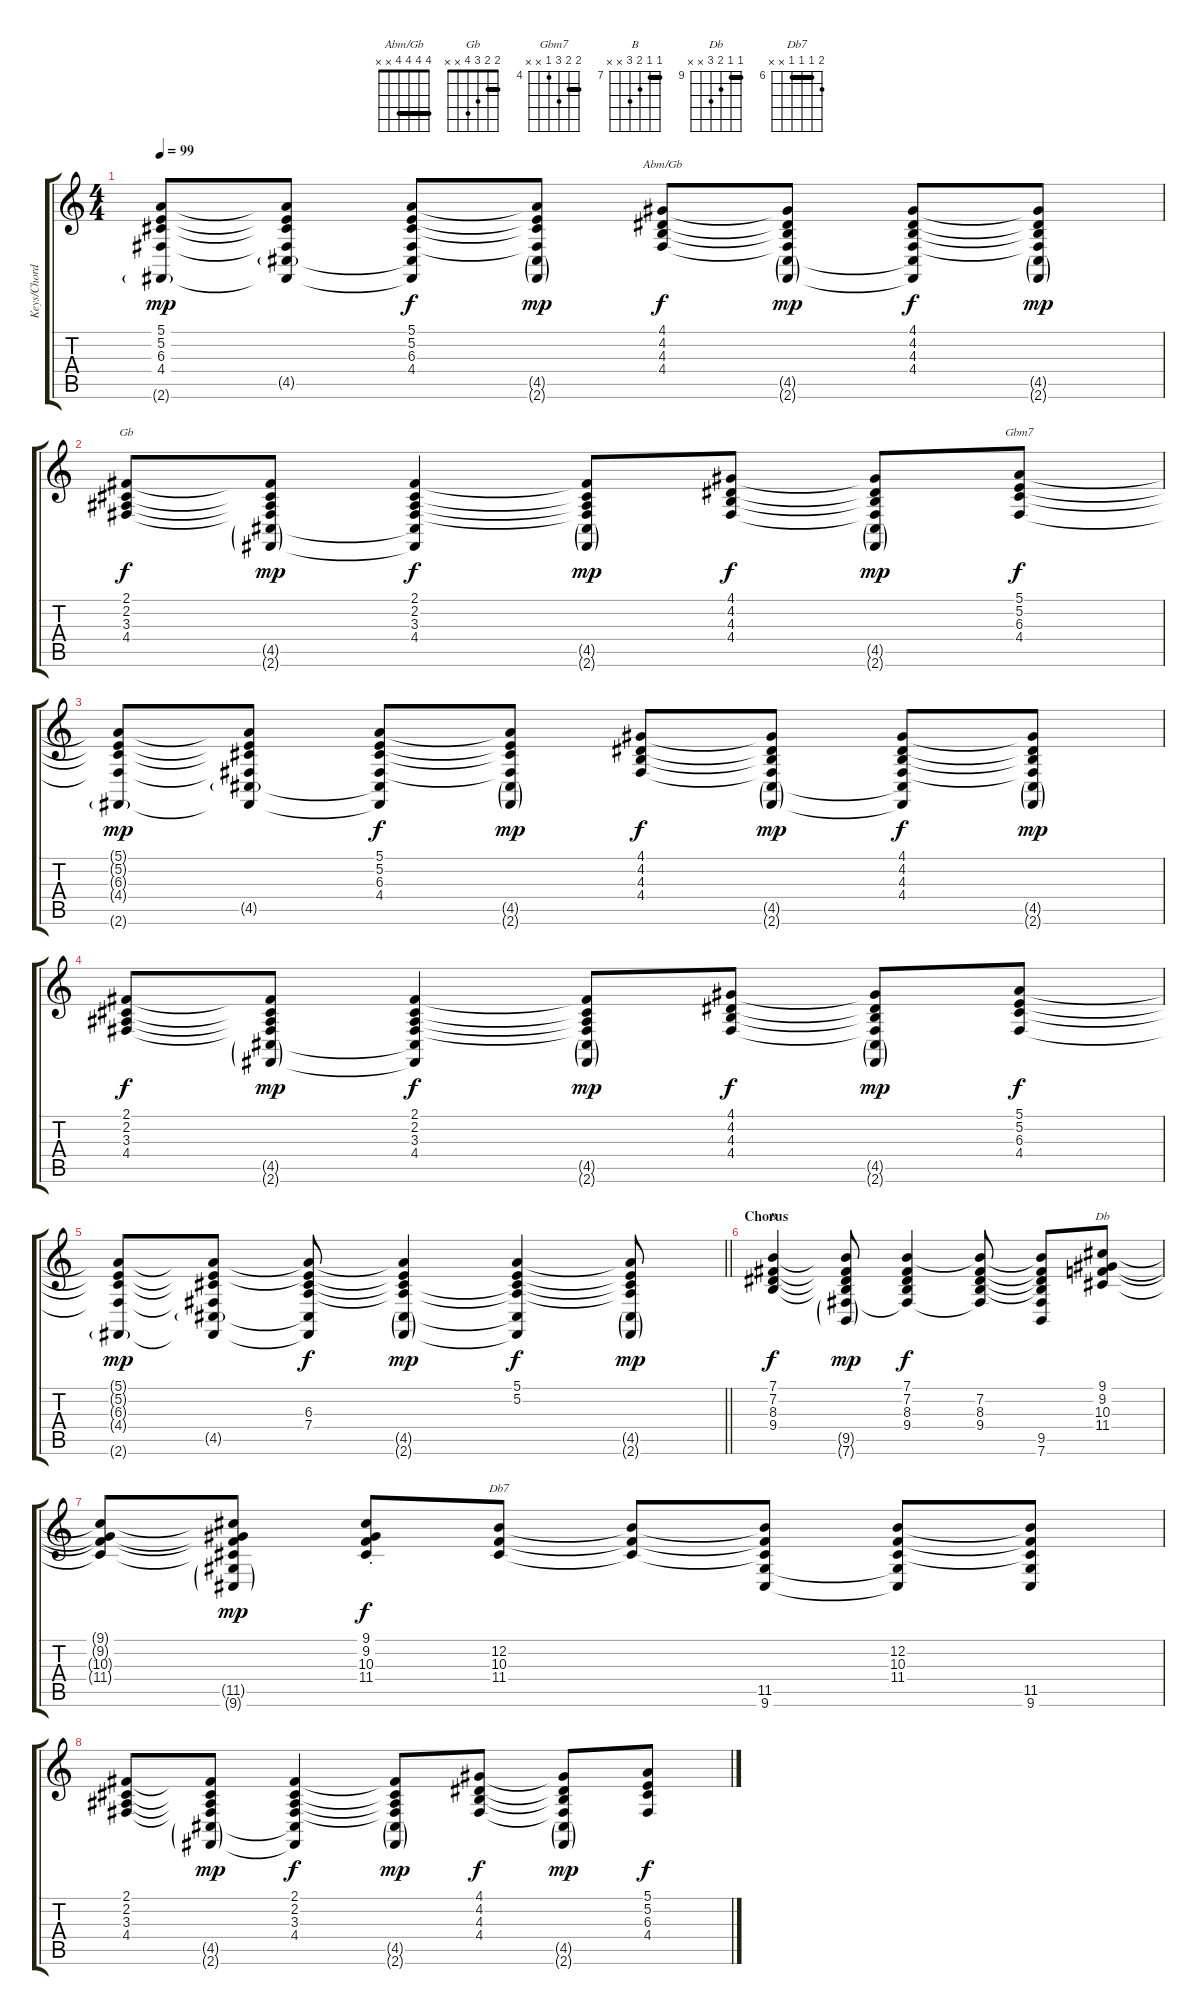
\track ("Keys/Chords" "Keys/Chord") {instrument electricpiano1}
\staff {score tabs}
\tuning (E4 B3 G3 D3 A2 E2) {hide}
\chord ("Abm/Gb" 4 4 4 4 x x) {barre 4}
\chord ("Gb" 2 2 3 4 x x) {barre 2}
\chord ("Gbm7" 5 5 6 4 x x) {firstfret 4 barre 5}
\chord ("B" 7 7 8 9 x x) {firstfret 7 barre 7}
\chord ("Db" 9 9 10 11 x x) {firstfret 9 barre 9}
\chord ("Db7" 7 6 6 6 x x) {firstfret 6 barre 6}
\ts (4 4)
\tempo 99
\clef g2
\ks c
(5.1{t} 5.2{t} 6.3{t} 4.4{t} 2.6{g}).8{dy mp} (5.1{t} 5.2{t} 6.3{t} 4.4{t} 4.5{g} 2.6{t}).8 (5.1 5.2 6.3 4.4 4.5{t} 2.6{t}).8{dy f} (5.1{t} 5.2{t} 6.3{t} 4.4{t} 4.5{g} 2.6{g}).8{dy mp} (4.1 4.2 4.3 4.4).8{ch "Abm/Gb" dy f} (4.1{t} 4.2{t} 4.3{t} 4.4{t} 4.5{g} 2.6{g}).8{dy mp} (4.1 4.2 4.3 4.4 4.5{t} 2.6{t}).8{dy f} (4.1{t} 4.2{t} 4.3{t} 4.4{t} 4.5{g} 2.6{g}).8{dy mp} |
(2.1 2.2 3.3 4.4).8{ch "Gb" dy f} (2.1{t} 2.2{t} 3.3{t} 4.4{t} 4.5{g} 2.6{g}).8{dy mp} (2.1 2.2 3.3 4.4 4.5{t} 2.6{t}).4{dy f} (2.1{t} 2.2{t} 3.3{t} 4.4{t} 4.5{g} 2.6{g}).8{dy mp} (4.1 4.2 4.3 4.4).8{dy f} (4.1{t} 4.2{t} 4.3{t} 4.4{t} 4.5{g} 2.6{g}).8{dy mp} (5.1 5.2 6.3 4.4).8{ch "Gbm7" dy f} |
(5.1{t} 5.2{t} 6.3{t} 4.4{t} 2.6{g}).8{dy mp} (5.1{t} 5.2{t} 6.3{t} 4.4{t} 4.5{g} 2.6{t}).8 (5.1 5.2 6.3 4.4 4.5{t} 2.6{t}).8{dy f} (5.1{t} 5.2{t} 6.3{t} 4.4{t} 4.5{g} 2.6{g}).8{dy mp} (4.1 4.2 4.3 4.4).8{dy f} (4.1{t} 4.2{t} 4.3{t} 4.4{t} 4.5{g} 2.6{g}).8{dy mp} (4.1 4.2 4.3 4.4 4.5{t} 2.6{t}).8{dy f} (4.1{t} 4.2{t} 4.3{t} 4.4{t} 4.5{g} 2.6{g}).8{dy mp} |
(2.1 2.2 3.3 4.4).8{dy f} (2.1{t} 2.2{t} 3.3{t} 4.4{t} 4.5{g} 2.6{g}).8{dy mp} (2.1 2.2 3.3 4.4 4.5{t} 2.6{t}).4{dy f} (2.1{t} 2.2{t} 3.3{t} 4.4{t} 4.5{g} 2.6{g}).8{dy mp} (4.1 4.2 4.3 4.4).8{dy f} (4.1{t} 4.2{t} 4.3{t} 4.4{t} 4.5{g} 2.6{g}).8{dy mp} (5.1 5.2 6.3 4.4).8{dy f} |
\barLineRight lightlight
(5.1{t} 5.2{t} 6.3{t} 4.4{t} 2.6{g}).8{dy mp} (5.1{t} 5.2{t} 6.3{t} 4.4{t} 4.5{g} 2.6{t}).8 (5.1{t} 5.2{t} 6.3 7.4 4.5{t} 2.6{t}).8{dy f} (5.1{t} 5.2{t} 6.3{t} 7.4{t} 4.5{g} 2.6{g}).4{dy mp} (5.1 5.2 6.3{t} 7.4{t} 4.5{t} 2.6{t}).4{dy f} (5.1{t} 5.2{t} 6.3{t} 7.4{t} 4.5{g} 2.6{g}).8{dy mp} |
\section ("" "Chorus")
(7.1 7.2 8.3 9.4).4{ch "B" dy f} (7.1{t} 7.2{t} 8.3{t} 9.4{t} 9.5{g} 7.6{g}).8{dy mp} (7.1 7.2 8.3 9.4 9.5{t}).4{dy f} (7.1{t} 7.2 8.3 9.4 9.5{t}).8 (7.1{t} 7.2{t} 8.3{t} 9.4{t} 9.5 7.6).8 (9.1 9.2 10.3 11.4).8{ch "Db"} |
(9.1{t} 9.2{t} 10.3{t} 11.4{t}).8 (9.1{t} 9.2{t} 10.3{t} 11.4{t} 11.5{g} 9.6{g}).8{dy mp} (9.1{st} 9.2{st} 10.3{st} 11.4{st}).8{dy f} (12.2 10.3 11.4).8{ch "Db7"} (12.2{t} 10.3{t} 11.4{t}).8 (12.2{t} 10.3{t} 11.4{t} 11.5 9.6).8 (12.2 10.3 11.4 11.5{t} 9.6{t}).8 (12.2{t} 10.3{t} 11.4{t} 11.5 9.6).8 |
(2.1 2.2 3.3 4.4).8 (2.1{t} 2.2{t} 3.3{t} 4.4{t} 4.5{g} 2.6{g}).8{dy mp} (2.1 2.2 3.3 4.4 4.5{t} 2.6{t}).4{dy f} (2.1{t} 2.2{t} 3.3{t} 4.4{t} 4.5{g} 2.6{g}).8{dy mp} (4.1 4.2 4.3 4.4).8{dy f} (4.1{t} 4.2{t} 4.3{t} 4.4{t} 4.5{g} 2.6{g}).8{dy mp} (5.1 5.2 6.3 4.4).8{dy f}
